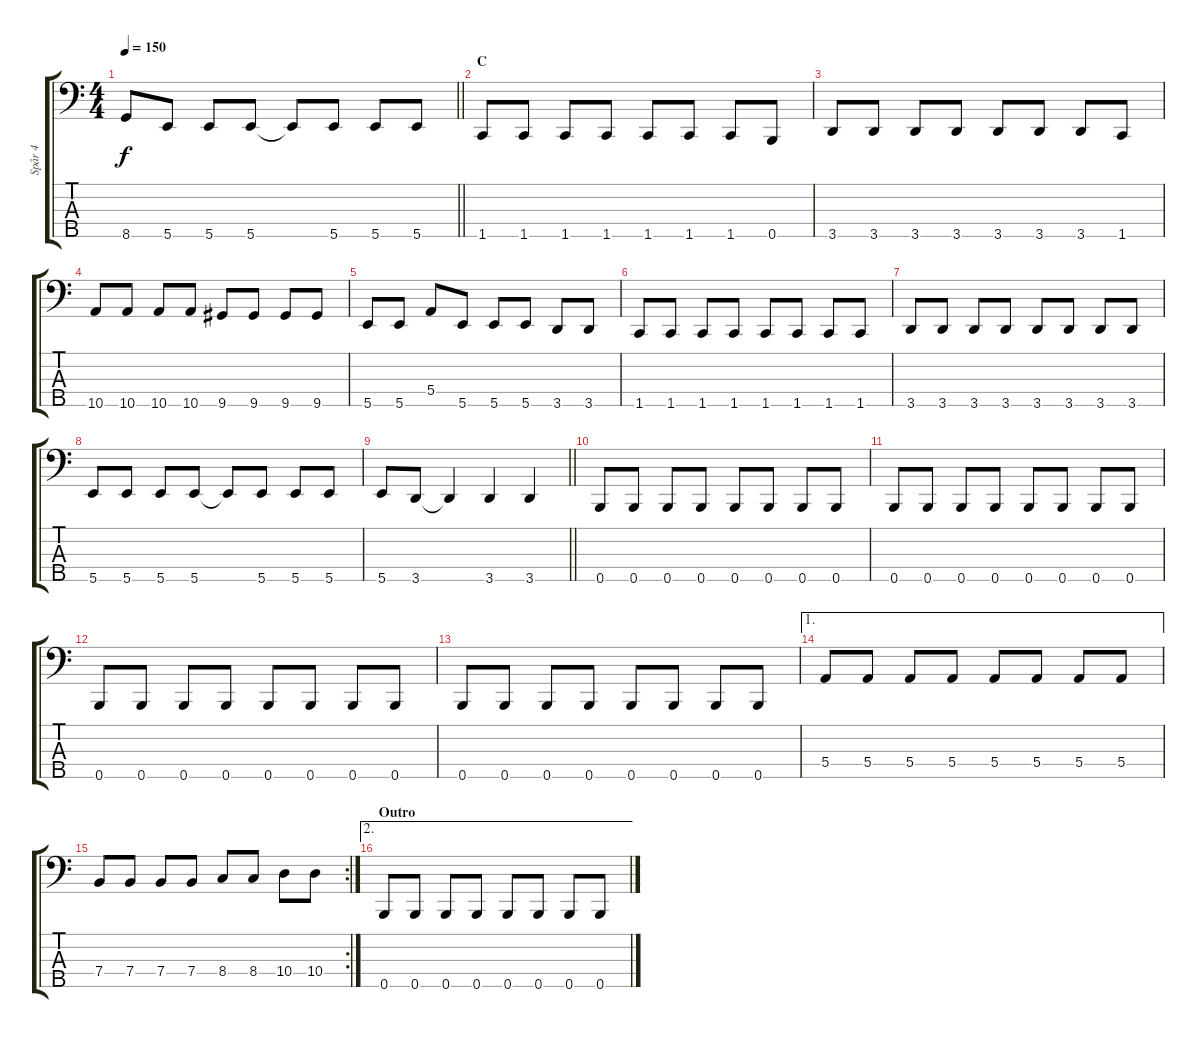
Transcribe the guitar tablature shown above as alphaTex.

\track ("Spår 4" "Spår 4") {instrument electricbassfinger}
\staff {score tabs}
\tuning (G2 D2 A1 E1 B0) {hide}
\ts (4 4)
\tempo 150
\clef f4
\barLineRight lightlight
\ks c
8.5.8{dy f} 5.5.8 5.5.8 5.5.8 5.5{t}.8 5.5.8 5.5.8 5.5.8 |
\section ("" "C")
1.5.8 1.5.8 1.5.8 1.5.8 1.5.8 1.5.8 1.5.8 0.5.8 |
3.5.8 3.5.8 3.5.8 3.5.8 3.5.8 3.5.8 3.5.8 1.5.8 |
10.5.8 10.5.8 10.5.8 10.5.8 9.5.8 9.5.8 9.5.8 9.5.8 |
5.5.8 5.5.8 5.4.8 5.5.8 5.5.8 5.5.8 3.5.8 3.5.8 |
1.5.8 1.5.8 1.5.8 1.5.8 1.5.8 1.5.8 1.5.8 1.5.8 |
3.5.8 3.5.8 3.5.8 3.5.8 3.5.8 3.5.8 3.5.8 3.5.8 |
5.5.8 5.5.8 5.5.8 5.5.8 5.5{t}.8 5.5.8 5.5.8 5.5.8 |
\barLineRight lightlight
5.5.8 3.5.8 3.5{t}.4 3.5.4 3.5.4 |
0.5.8 0.5.8 0.5.8 0.5.8 0.5.8 0.5.8 0.5.8 0.5.8 |
0.5.8 0.5.8 0.5.8 0.5.8 0.5.8 0.5.8 0.5.8 0.5.8 |
0.5.8 0.5.8 0.5.8 0.5.8 0.5.8 0.5.8 0.5.8 0.5.8 |
0.5.8 0.5.8 0.5.8 0.5.8 0.5.8 0.5.8 0.5.8 0.5.8 |
\ae 1
5.4.8 5.4.8 5.4.8 5.4.8 5.4.8 5.4.8 5.4.8 5.4.8 |
\rc 2
7.4.8 7.4.8 7.4.8 7.4.8 8.4.8 8.4.8 10.4.8 10.4.8 |
\ae 2
\section ("" "Outro")
0.5.8 0.5.8 0.5.8 0.5.8 0.5.8 0.5.8 0.5.8 0.5.8
